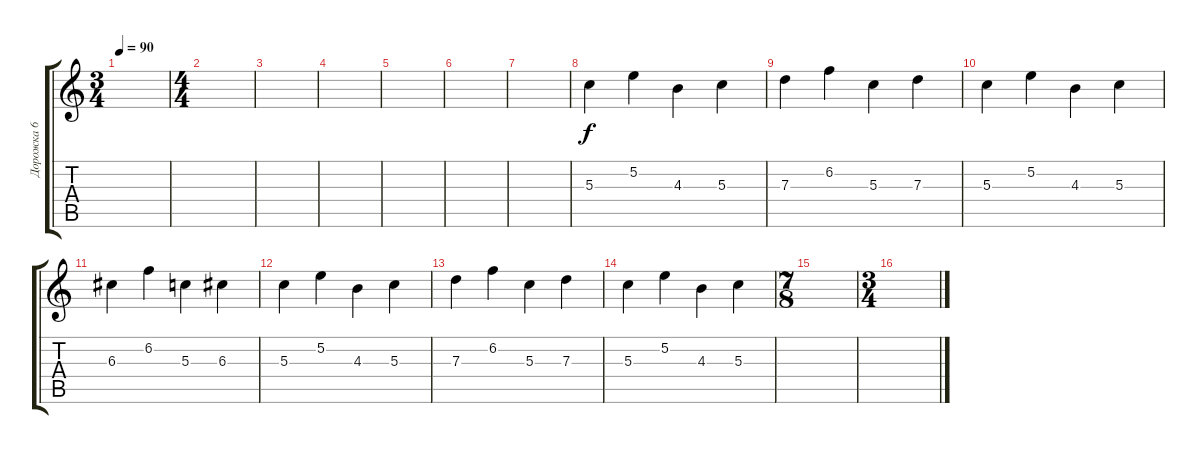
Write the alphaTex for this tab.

\track ("Дорожка 6" "Дорожка 6") {instrument contrabass}
\staff {score tabs}
\tuning (E4 B3 G3 D3 A2 E2) {hide}
\ts (3 4)
\tempo 90
\clef g2
\ks c
|
\ts (4 4)
|
|
|
|
|
|
5.3.4 5.2.4 4.3.4 5.3.4 |
7.3.4 6.2.4 5.3.4 7.3.4 |
5.3.4 5.2.4 4.3.4 5.3.4 |
6.3.4 6.2.4 5.3.4 6.3.4 |
5.3.4 5.2.4 4.3.4 5.3.4 |
7.3.4 6.2.4 5.3.4 7.3.4 |
5.3.4 5.2.4 4.3.4 5.3.4 |
\ts (7 8)
|
\ts (3 4)
